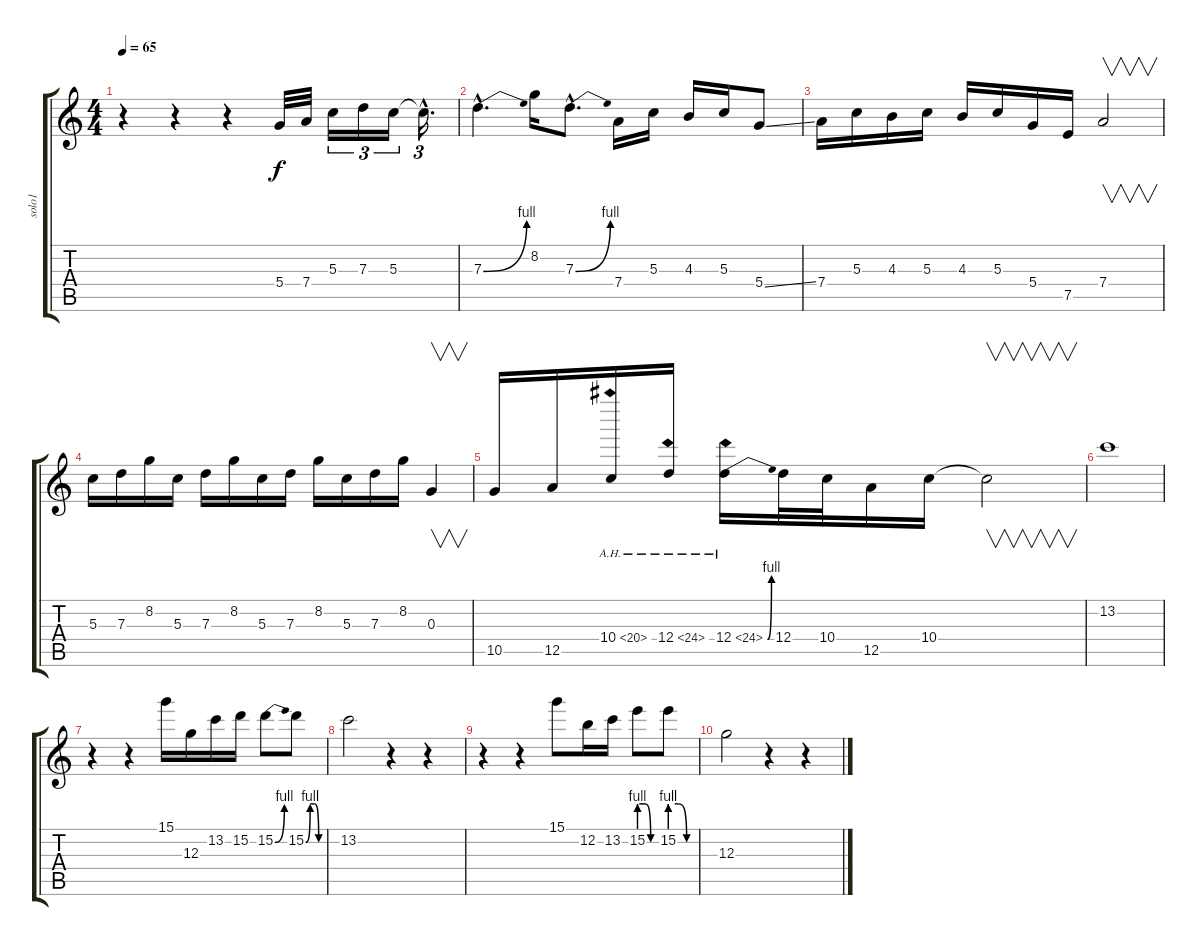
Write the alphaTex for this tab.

\track ("solo1" "solo1") {instrument overdrivenguitar}
\staff {score tabs}
\tuning (E4 B3 G3 D3 A2 E2) {hide}
\ts (4 4)
\tempo 65
\clef g2
\ks c
r.4{dy f instrument overdrivenguitar} r.4 r.4 5.4.32 7.4.32 5.3.16{tu (3 2)} 7.3.16{tu (3 2)} 5.3.16{tu (3 2)} 5.3{hac t}.16{d tu (3 2)} |
7.3{be (bend 0 0 60 4) hac}.4{d} 8.2.16 7.3{be (bend 0 0 60 4) hac}.8{d} 7.4.16 5.3.16 4.3.16 5.3.16 5.4{ss}.8 |
7.4.16 5.3.16 4.3.16 5.3.16 4.3.16 5.3.16 5.4.16 7.5.16 7.4.2{v} |
5.3.16 7.3.16 8.2.16 5.3.16 7.3.16 8.2.16 5.3.16 7.3.16 8.2.16 5.3.16 7.3.16 8.2.16 0.3.4{v} |
10.5.16 12.5.16 10.4{ah 10}.16 12.4{ah 12}.16 12.4{be (bend 0 0 60 4) ah 12}.16 12.4.32 10.4.32 12.5.16 10.4.16 10.4{t}.2{v} |
13.2.1 |
r.4 r.4 15.1.16 12.3.16 13.2.16 15.2.16 15.2{be (bend 0 0 60 4)}.8 15.2{be (custom 0 0 15 4 30 4 45 0 60 0)}.8 |
13.2.2 r.4 r.4 |
r.4 r.4 15.1.8 12.2.16 13.2.16 15.2{be (custom 0 4 20 4 40 0 60 0)}.8 15.2{be (custom 0 4 20 4 40 0 60 0)}.8 |
12.3.2 r.4 r.4
